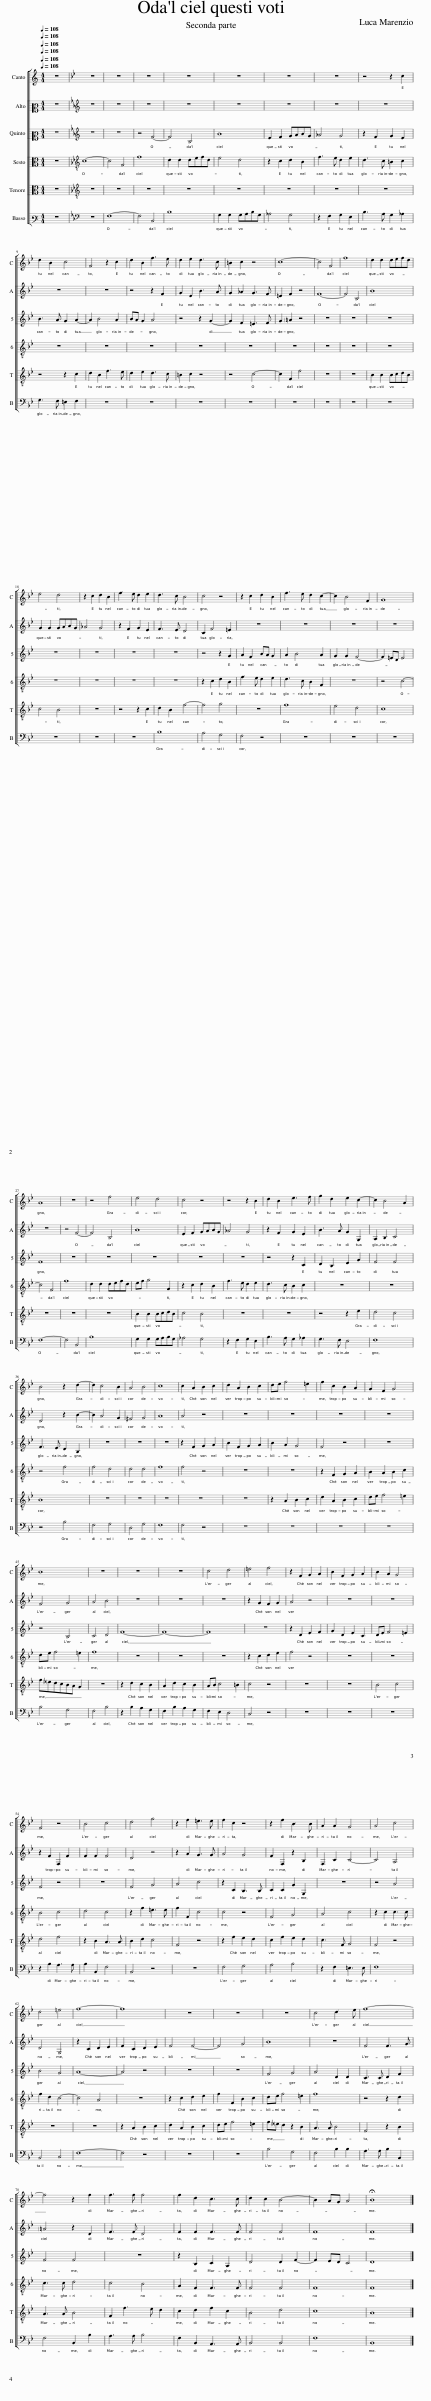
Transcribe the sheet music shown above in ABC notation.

X:1
%%score [ 1 [ 2 3 ] [ 4 5 ] 6 ]
L:1/8
Q:1/4=108
M:4/4
I:linebreak $
K:C
V:1 treble
V:2 alto2
V:3 alto2
V:4 alto
V:5 alto
V:6 bass3
V:1
 z8 |[K:Bb] z8 | z8 | z8 | z8 | %5
 z8 | z8 | z8 | z4 z2 c2 |$ d2 B2 c4 | %10
 F4 z2 c2 | d2 B2 f3 e | d2 e2 d3 c | =B2 c2 z4 | c8- | %15
 c4 F4 | f8 | d2 d2 defd |$ e4 d4 | z2 c2 d2 B2 | %20
 f3 e d2 e2 | d3 c B4 | c4 z4 | z2 c2 d2 B2 | f3 e d2 c2- | %25
 c2 B4 F2 | G8 |$ A8 | z8 | z4 f4 | %30
 e4 d4 | c4 z4 | z4 z2 B2 | d2 B2 e3 f | g2 d2 e2 c2- | %35
 c2 B4 A2 |$ B4 z2 d2- | d2 c4 B2 | A4 B4 | c8 | %40
 c2 A2 B2 c2 | d2 A2 B2 c2 | de f4 =e2 | f2 c2 B2 A2 | G2 F2 G4 |$ %45
 B8 | z8 | z8 | z8 | c4 d4 | %50
 =e4 f4 | z2 F2 G2 A2 | B2 F2 G2 A2 | B2 A2 G4 |$ F4 z4 | %55
 B4 c4 | d4 g4 | z2 f2 =e3 e | f2 c2 z4 | z2 f2 B3 B | %60
 A2 A2 G4 | A4 c4 |$ d4 =e4 | f8- | f8 | %65
 z8 | z8 | z8 | c4 d3 e | f8- |$ %70
 f4 z2 f2 | f3 f f4 | f2 d2 c3 c | d2 c2 B4- | B2 AG A4 | %75
 !fermata!B8 |] %76
V:2
 z8 |[K:Bb][K:treble] z8 | z8 | z8 | z8 | %5
 z8 | z8 | z8 | z8 |$ z8 | %10
 z8 | z4 z2 F2 | G2 E2 B3 A | G2 _A2 G3 F | =E2 F2 z4 | %15
 F8- | F4 B,4 | B8 |$ G2 G2 GABG | _A4 G4 | %20
 z2 F2 G2 E2 | F3 E D4 | C2 F4 =E2 | z8 | z8 | %25
 z8 | z8 |$ z8 | z4 F4- | F4 B,4 | %30
 B8 | E2 F2 GABG | _A4 G4 | z2 F2 G2 E2 | B3 A G2 G,2 | %35
 A,2 B,2 C4 |$ D4 z2 B2- | B2 A4 G2 | ^F4 G4 | A8 | %40
 A4 z4 | z8 | z8 | z8 | z8 |$ %45
 F4 G4 | A4 B4 | z8 | z8 | z8 | %50
 z2 G2 F2 G2 | A4 z4 | z8 | z8 |$ z2 F2 F,2 F2 | %55
 F2 F2 F4 | D4 z4 | z2 A2 G3 G | A4 G4 | F2 F,2 z2 B,2 | %60
 F,2 C2 C4- | C4 A,4 |$ D4 G,4 | z2 C2 D2 E2 | F2 C2 D2 E2 | %65
 F4 F4- | F4 G4 | B8 | z8 | F4 F3 G |$ %70
 !courtesy!=A4 z2 D2 | F3 F D4 | F2 F2 F3 F | F4 F4 | F8 | %75
 F8 |] %76
V:3
 z8 |[K:Bb][K:treble] z8 | z8 | z4 F4- | F4 B,4 | %5
 B8 | E2 F2 GABG | _A4 G4 | z2 F2 G2 E2 |$ B3 A G2 A2- | %10
 A2 B4 A2 | BA G2 A4 | z4 z2 G2- | G2 F2 =E3 F | G2 !courtesy!=A2 z4 | %15
 z8 | z8 | z8 |$ z8 | z8 | %20
 z8 | z8 | z4 z2 G2 | A2 F2 BA G2 | A2 B4 A2 | %25
 G2 G2 F4- | F2 =ED E4 |$ F8 | z8 | z8 | %30
 z8 | z8 | z8 | z4 z2 C2 | D2 B,2 E2 G2 | %35
 F4 F4 |$ F3 E D2 B,2 | z8 | z8 | z8 | %40
 z2 F2 G2 A2 | B2 F2 G2 A2 | B2 A2 G4 | F4 z4 | z8 |$ %45
 z4 B,4 | C4 D4 | F8- | F8- | F8 | %50
 z8 | z2 D2 E2 F2 | G2 D2 E2 C2 | DE F4 =E2 |$ F4 z4 | %55
 z8 | F4 G4 | A4 c4 | z2 C2 B,3 B, | C2 C2 G2 G,2 | %60
 z8 | z4 A4 |$ B4 G4 | A8- | A4 z4 | %65
 z8 | z8 | F4 G4 | A4 D2 D2 | C3 C D2 F2 |$ %70
 F4 F4 | z8 | z2 B,2 C2 A,2 | D4 D2 F2- | F2 ED C4 | %75
 D8 |] %76
V:4
 z8 |[K:Bb][K:treble-8] c8- | c4 F4 | f8 | d2 d2 defd | %5
 e4 d4 | z2 c2 d2 B2 | f3 e d2 e2 | d3 c =B2 c2 |$ z8 | %10
 z8 | z8 | z8 | z8 | z8 | %15
 z8 | z8 | z8 |$ z8 | z8 | %20
 z8 | z8 | z2 c2 d2 B2 | f3 e d2 e2 | d3 c B2 F2 | %25
 z8 | z4 c4- |$ c4 F4 | f8 | d2 d2 defd | %30
 ef g4 G2 | z2 c2 d2 B2 | f3 e d2 e2 | d3 c B2 c2 | z8 | %35
 z8 |$ z4 f4 | f4 d4 | d4 d4 | f8 | %40
 f4 z4 | z8 | z8 | z2 F2 G2 A2 | B2 A2 B2 c2 |$ %45
 de f4 =e2 | f8 | z8 | z8 | z8 | %50
 z2 c2 d2 e2 | f4 z4 | z8 | z8 |$ B4 c4 | %55
 d4 c4 | z2 f2 =e3 e | f2 F2 c4 | c4 z4 | F4 G4 | %60
 A4 c4 | z2 c2 c3 c |$ f2 d2 c4- | c4 A4 | z8 | %65
 z2 c2 d2 e2 | f2 F2 B2 c2 | de f4 =e2 | f8 | z4 z2 d2 |$ %70
 c3 c d4 | c4 B4 | A2 F2 F3 F | F4 F4 | F8 | %75
 F8 |] %76
V:5
 z8 |[K:Bb][K:treble-8] z8 | z8 | z8 | z8 | %5
 z8 | z8 | z8 | z8 |$ z4 z2 c2 | %10
 d2 B2 f3 e | d2 e2 d3 c | =B2 c2 z4 | z4 c4- | c2 F2 f4 | %15
 z8 | z8 | B2 B2 BcdB |$ c4 B4 | z8 | %20
 z4 z2 c2 | d2 B2 f4- | f4 g4 | z8 | f8 | %25
 e4 d4 | c8 |$ z8 | z8 | z8 | %30
 B2 B2 BcdB | c4 B4 | z8 | z8 | z4 z2 e2 | %35
 d4 c4 |$ B8 | z8 | z8 | z8 | %40
 z8 | z8 | z2 A2 B2 c2 | d2 A2 B2 c2 | de f4 =e2 |$ %45
 f!courtesy!_edcBA G2 | z8 | z2 d2 c2 B2 | A2 d2 c2 B2 | AB c4 =B2 | %50
 c4 z4 | z8 | z8 | B4 c4 |$ d4 f4 | %55
 z2 B2 A3 A | B2 d2 c4 | F4 z4 | z2 f2 e2 d2 | c2 f2 e2 d2 | %60
 c3 F G4 | F4 z4 |$ z8 | z8 | z2 A2 B2 c2 | %65
 d2 A2 B2 c2 | de f4 =e2 | f!courtesy!_e d2 z2 B2 | A3 A B4 | F4 z2 B2 |$ %70
 A3 A B4 | F2 f3 e d2 | c2 d2 f2 c2 | B4 d4 | c8 | %75
 B8 |] %76
V:6
 z8 |[K:Bb][K:bass] z8 | F,8- | F,4 B,,4 | B,8 | %5
 G,2 G,2 G,A,B,G, | _A,4 G,4 | z2 F,2 G,2 E,2 | B,3 A, G,2 _A,2 |$ G,3 F, =E,2 F,2 | %10
 z8 | z8 | z8 | z8 | z8 | %15
 z8 | z8 | z8 |$ z8 | z8 | %20
 z8 | B,8 | A,4 G,4 | F,4 z4 | z8 | %25
 z8 | z8 |$ F,8- | F,4 B,,4 | B,8 | %30
 G,2 G,2 G,A,B,G, | _A,4 G,4 | z2 F,2 G,2 E,2 | B,3 A, G,2 _A,2 | G,3 F, E,4 | %35
 F,8 |$ z4 B,4 | F,4 G,4 | D,4 G,4 | F,8 | %40
 F,4 z4 | z8 | z8 | z8 | z8 |$ %45
 B,4 G,4 | F,4 B,4 | z2 B,2 A,2 G,2 | F,2 B,2 A,2 G,2 | F,2 E,2 D,4 | %50
 C,4 z4 | z8 | z8 | z8 |$ z2 B,2 A,3 A, | %55
 B,2 B,,2 F,4 | B,,4 z4 | z8 | F,4 G,4 | A,4 B,4 | %60
 z2 F,2 =E,3 E, | F,8 |$ B,,4 C,4 | F,8- | F,4 z4 | %65
 z8 | z8 | B,4 G,4 | F,4 B,2 B,2 | A,3 A, B,2 B,,2 |$ %70
 F,4 B,,2 B,2 | A,3 A, B,4 | F,2 B,,2 A,,3 A,, | B,,4 B,,4 | F,8 | %75
 B,,8 |] %76
